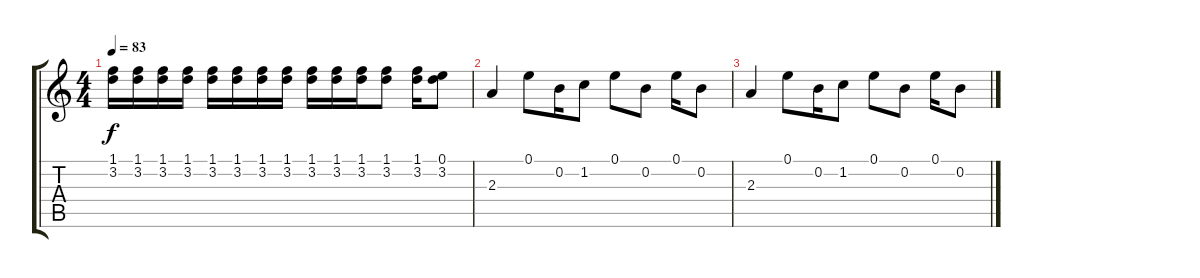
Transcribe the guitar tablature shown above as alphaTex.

\track "" {instrument acousticguitarnylon}
\staff {score tabs}
\tuning (E4 B3 G3 D3 A2 E2) {hide}
\ts (4 4)
\tempo 83
\clef g2
\ks c
(1.1 3.2).16{dy f} (1.1 3.2).16 (1.1 3.2).16 (1.1 3.2).16 (1.1 3.2).16 (1.1 3.2).16 (1.1 3.2).16 (1.1 3.2).16 (1.1 3.2).16 (1.1 3.2).16 (1.1 3.2).16 (1.1 3.2).8 (1.1 3.2).16 (0.1 3.2).8 |
2.3.4 0.1.8 0.2.16 1.2.8 0.1.8 0.2.8 0.1.16 0.2.8 |
2.3.4 0.1.8 0.2.16 1.2.8 0.1.8 0.2.8 0.1.16 0.2.8
